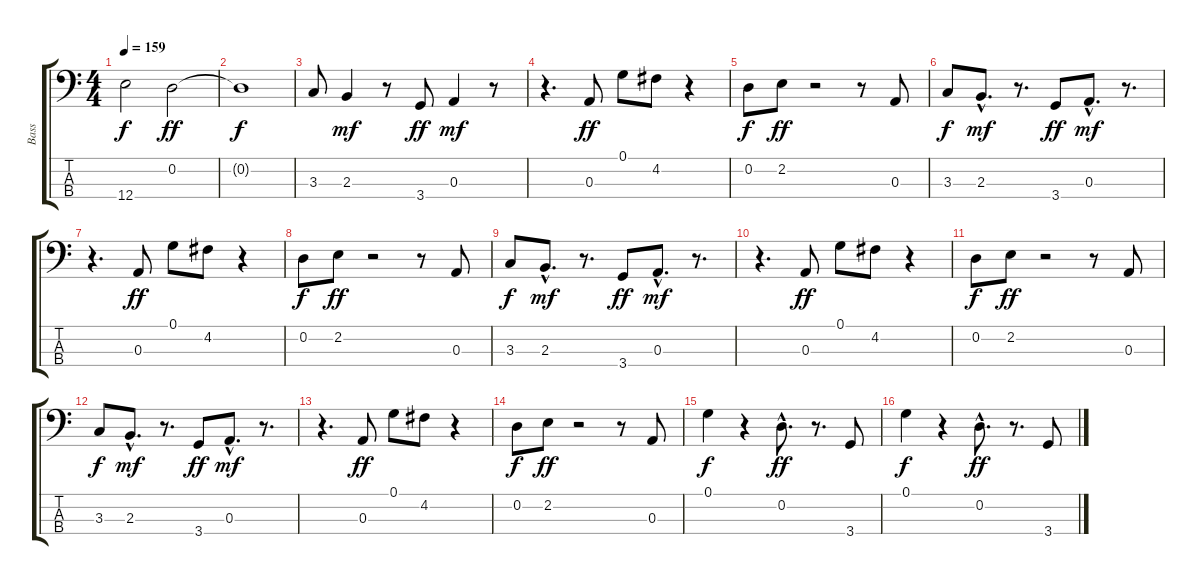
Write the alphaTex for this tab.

\track ("Bass" "Bass") {instrument electricbassfinger}
\staff {score tabs}
\tuning (G2 D2 A1 E1) {hide}
\ts (4 4)
\tempo 159
\clef f4
\ks c
12.4{t}.2{dy f} 0.2.2{dy ff} |
0.2{t}.1{dy f} |
3.3.8 2.3.4{dy mf} r.8 3.4.8{dy ff} 0.3.4{dy mf} r.8 |
r.4{d} 0.3.8{dy ff} 0.1.8 4.2.8 r.4 |
0.2.8{dy f} 2.2.8{dy ff} r.2 r.8 0.3.8 |
3.3.8{dy f} 2.3{hac}.8{d dy mf} r.8{d} 3.4.8{dy ff} 0.3{hac}.8{d dy mf} r.8{d} |
r.4{d} 0.3.8{dy ff} 0.1.8 4.2.8 r.4 |
0.2.8{dy f} 2.2.8{dy ff} r.2 r.8 0.3.8 |
3.3.8{dy f} 2.3{hac}.8{d dy mf} r.8{d} 3.4.8{dy ff} 0.3{hac}.8{d dy mf} r.8{d} |
r.4{d} 0.3.8{dy ff} 0.1.8 4.2.8 r.4 |
0.2.8{dy f} 2.2.8{dy ff} r.2 r.8 0.3.8 |
3.3.8{dy f} 2.3{hac}.8{d dy mf} r.8{d} 3.4.8{dy ff} 0.3{hac}.8{d dy mf} r.8{d} |
r.4{d} 0.3.8{dy ff} 0.1.8 4.2.8 r.4 |
0.2.8{dy f} 2.2.8{dy ff} r.2 r.8 0.3.8 |
0.1.4{dy f} r.4 0.2{hac}.8{d dy ff} r.8{d} 3.4.8 |
0.1.4{dy f} r.4 0.2{hac}.8{d dy ff} r.8{d} 3.4.8
